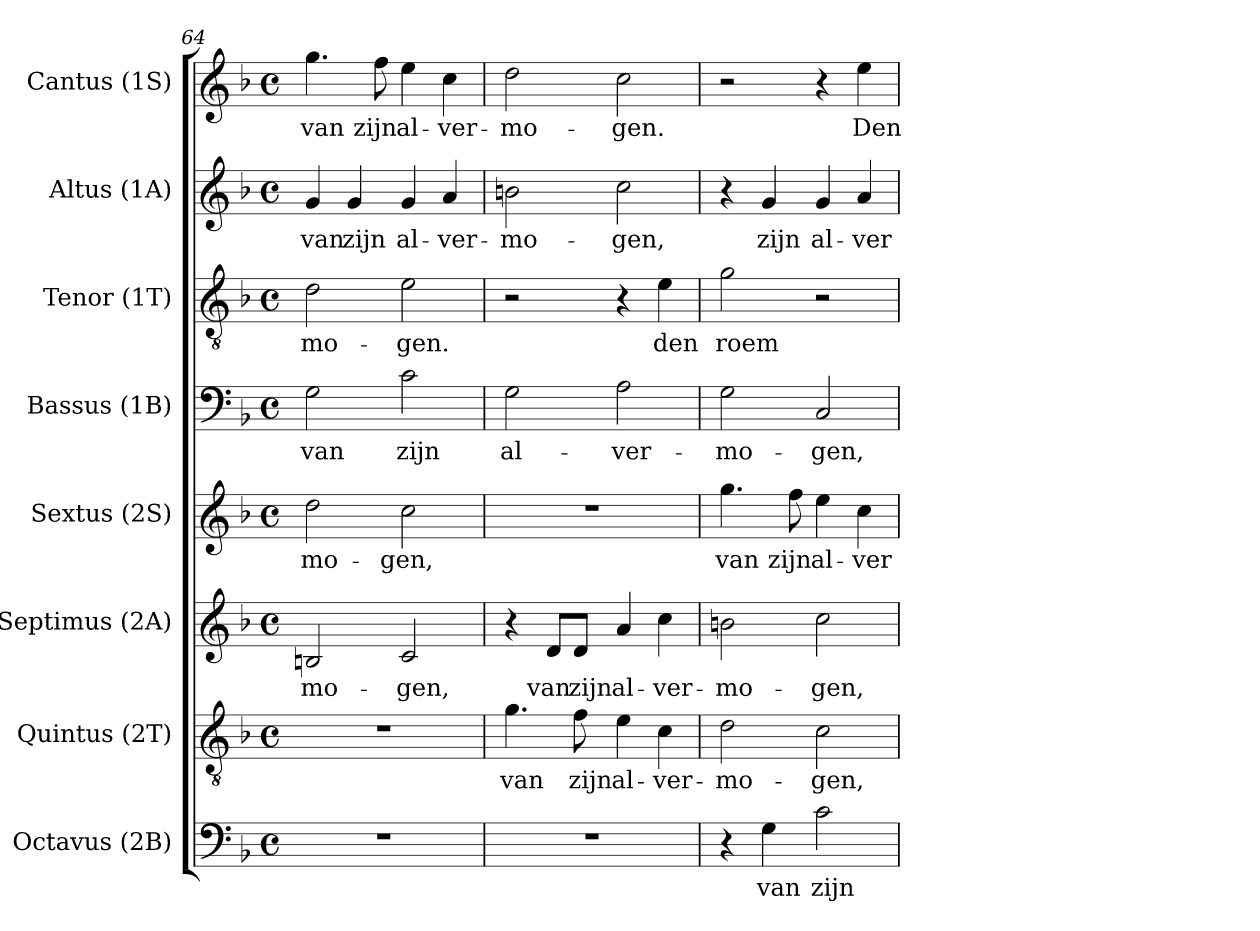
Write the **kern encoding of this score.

**kern	**text	**kern	**text	**kern	**text	**kern	**text	**kern	**text	**kern	**text	**kern	**text	**kern	**text
*part8	*part8	*part7	*part7	*part6	*part6	*part5	*part5	*part4	*part4	*part3	*part3	*part2	*part2	*part1	*part1
*staff8	*staff8	*staff7	*staff7	*staff6	*staff6	*staff5	*staff5	*staff4	*staff4	*staff3	*staff3	*staff2	*staff2	*staff1	*staff1
*I"Octavus (2B)	*	*I"Quintus (2T)	*	*I"Septimus (2A)	*	*I"Sextus (2S)	*	*I"Bassus (1B)	*	*I"Tenor (1T)	*	*I"Altus (1A)	*	*I"Cantus (1S)	*
*I'Octavus	*	*I'Quintus	*	*I'Septimus	*	*I'Sextus	*	*I'Bassus	*	*I'Tenor	*	*I'Altus	*	*I'Cantus	*
!!LO:LB:g=z
*clefF4	*	*clefGv2	*	*clefG2	*	*clefG2	*	*clefF4	*	*clefGv2	*	*clefG2	*	*clefG2	*
*k[b-]	*	*k[b-]	*	*k[b-]	*	*k[b-]	*	*k[b-]	*	*k[b-]	*	*k[b-]	*	*k[b-]	*
*F:	*	*F:	*	*F:	*	*F:	*	*F:	*	*F:	*	*F:	*	*F:	*
*M4/4	*	*M4/4	*	*M4/4	*	*M4/4	*	*M4/4	*	*M4/4	*	*M4/4	*	*M4/4	*
*met(c)	*	*met(c)	*	*met(c)	*	*met(c)	*	*met(c)	*	*met(c)	*	*met(c)	*	*met(c)	*
=64	=64	=64	=64	=64	=64	=64	=64	=64	=64	=64	=64	=64	=64	=64	=64
!	!	!	!	!	!LO:LY:b:color=#000000	!	!	!	!	!	!	!	!	!	!
!	!	!	!	!	!	!	!LO:LY:b:color=#000000	!	!	!	!	!	!	!	!
!	!	!	!	!	!	!	!	!	!LO:LY:b:color=#000000	!	!	!	!	!	!
!	!	!	!	!	!	!	!	!	!	!	!LO:LY:b:color=#000000	!	!	!	!
!	!	!	!	!	!	!	!	!	!	!	!	!	!LO:LY:b:color=#000000	!	!
!	!	!	!	!	!	!	!	!	!	!	!	!	!	!	!LO:LY:b:color=#000000
1r	.	1r	.	2Bni/	-mo-	2ddi\	-mo-	2Gi\	van	2di\	-mo-	4gi/	van	4.ggi\	van
!	!	!	!	!	!	!	!	!	!	!	!	!	!LO:LY:b:color=#000000	!	!
.	.	.	.	.	.	.	.	.	.	.	.	4gi/	zijn	.	.
!	!	!	!	!	!	!	!	!	!	!	!	!	!	!	!LO:LY:b:color=#000000
.	.	.	.	.	.	.	.	.	.	.	.	.	.	8ffi\	zijn
!	!	!	!	!	!LO:LY:b:color=#000000	!	!	!	!	!	!	!	!	!	!
!	!	!	!	!	!	!	!LO:LY:b:color=#000000	!	!	!	!	!	!	!	!
!	!	!	!	!	!	!	!	!	!LO:LY:b:color=#000000	!	!	!	!	!	!
!	!	!	!	!	!	!	!	!	!	!	!LO:LY:b:color=#000000	!	!	!	!
!	!	!	!	!	!	!	!	!	!	!	!	!	!LO:LY:b:color=#000000	!	!
!	!	!	!	!	!	!	!	!	!	!	!	!	!	!	!LO:LY:b:color=#000000
.	.	.	.	2ci/	-gen,	2cci\	-gen,	2ci\	zijn	2ei\	-gen.	4gi/	al-	4eei\	al-
!	!	!	!	!	!	!	!	!	!	!	!	!	!LO:LY:b:color=#000000	!	!
!	!	!	!	!	!	!	!	!	!	!	!	!	!	!	!LO:LY:b:color=#000000
.	.	.	.	.	.	.	.	.	.	.	.	4ai/	-ver-	4cci\	-ver-
=65	=65	=65	=65	=65	=65	=65	=65	=65	=65	=65	=65	=65	=65	=65	=65
!	!	!	!LO:LY:b:color=#000000	!	!	!	!	!	!	!	!	!	!	!	!
!	!	!	!	!	!	!	!	!	!LO:LY:b:color=#000000	!	!	!	!	!	!
!	!	!	!	!	!	!	!	!	!	!	!	!	!LO:LY:b:color=#000000	!	!
!	!	!	!	!	!	!	!	!	!	!	!	!	!	!	!LO:LY:b:color=#000000
1r	.	4.gi\	van	4r	.	1r	.	2Gi\	al-	2r	.	2bni\	-mo-	2ddi\	-mo-
!	!	!	!	!	!LO:LY:b:color=#000000	!	!	!	!	!	!	!	!	!	!
.	.	.	.	8di/L	van	.	.	.	.	.	.	.	.	.	.
!	!	!	!LO:LY:b:color=#000000	!	!	!	!	!	!	!	!	!	!	!	!
!	!	!	!	!	!LO:LY:b:color=#000000	!	!	!	!	!	!	!	!	!	!
.	.	8fi\	zijn	8di/J	zijn	.	.	.	.	.	.	.	.	.	.
!	!	!	!LO:LY:b:color=#000000	!	!	!	!	!	!	!	!	!	!	!	!
!	!	!	!	!	!LO:LY:b:color=#000000	!	!	!	!	!	!	!	!	!	!
!	!	!	!	!	!	!	!	!	!LO:LY:b:color=#000000	!	!	!	!	!	!
!	!	!	!	!	!	!	!	!	!	!	!	!	!LO:LY:b:color=#000000	!	!
!	!	!	!	!	!	!	!	!	!	!	!	!	!	!	!LO:LY:b:color=#000000
.	.	4ei\	al-	4ai/	al-	.	.	2Ai\	-ver-	4r	.	2cci\	-gen,	2cci\	-gen.
!	!	!	!LO:LY:b:color=#000000	!	!	!	!	!	!	!	!	!	!	!	!
!	!	!	!	!	!LO:LY:b:color=#000000	!	!	!	!	!	!	!	!	!	!
!	!	!	!	!	!	!	!	!	!	!	!LO:LY:b:color=#000000	!	!	!	!
.	.	4ci\	-ver-	4cci\	-ver-	.	.	.	.	4ei\	den	.	.	.	.
=66	=66	=66	=66	=66	=66	=66	=66	=66	=66	=66	=66	=66	=66	=66	=66
!	!	!	!LO:LY:b:color=#000000	!	!	!	!	!	!	!	!	!	!	!	!
!	!	!	!	!	!LO:LY:b:color=#000000	!	!	!	!	!	!	!	!	!	!
!	!	!	!	!	!	!	!LO:LY:b:color=#000000	!	!	!	!	!	!	!	!
!	!	!	!	!	!	!	!	!	!LO:LY:b:color=#000000	!	!	!	!	!	!
!	!	!	!	!	!	!	!	!	!	!	!LO:LY:b:color=#000000	!	!	!	!
4r	.	2di\	-mo-	2bni\	-mo-	4.ggi\	van	2Gi\	-mo-	2gi\	roem	4r	.	2r	.
!	!LO:LY:b:color=#000000	!	!	!	!	!	!	!	!	!	!	!	!	!	!
!	!	!	!	!	!	!	!	!	!	!	!	!	!LO:LY:b:color=#000000	!	!
4Gi\	van	.	.	.	.	.	.	.	.	.	.	4gi/	zijn	.	.
!	!	!	!	!	!	!	!LO:LY:b:color=#000000	!	!	!	!	!	!	!	!
.	.	.	.	.	.	8ffi\	zijn	.	.	.	.	.	.	.	.
!	!LO:LY:b:color=#000000	!	!	!	!	!	!	!	!	!	!	!	!	!	!
!	!	!	!LO:LY:b:color=#000000	!	!	!	!	!	!	!	!	!	!	!	!
!	!	!	!	!	!LO:LY:b:color=#000000	!	!	!	!	!	!	!	!	!	!
!	!	!	!	!	!	!	!LO:LY:b:color=#000000	!	!	!	!	!	!	!	!
!	!	!	!	!	!	!	!	!	!LO:LY:b:color=#000000	!	!	!	!	!	!
!	!	!	!	!	!	!	!	!	!	!	!	!	!LO:LY:b:color=#000000	!	!
2ci\	zijn	2ci\	-gen,	2cci\	-gen,	4eei\	al-	2Ci/	-gen,	2r	.	4gi/	al-	4r	.
!	!	!	!	!	!	!	!LO:LY:b:color=#000000	!	!	!	!	!	!	!	!
!	!	!	!	!	!	!	!	!	!	!	!	!	!LO:LY:b:color=#000000	!	!
!	!	!	!	!	!	!	!	!	!	!	!	!	!	!	!LO:LY:b:color=#000000
.	.	.	.	.	.	4cci\	-ver-	.	.	.	.	4ai/	-ver-	4eei\	Den
=	=	=	=	=	=	=	=	=	=	=	=	=	=	=	=
*-	*-	*-	*-	*-	*-	*-	*-	*-	*-	*-	*-	*-	*-	*-	*-
